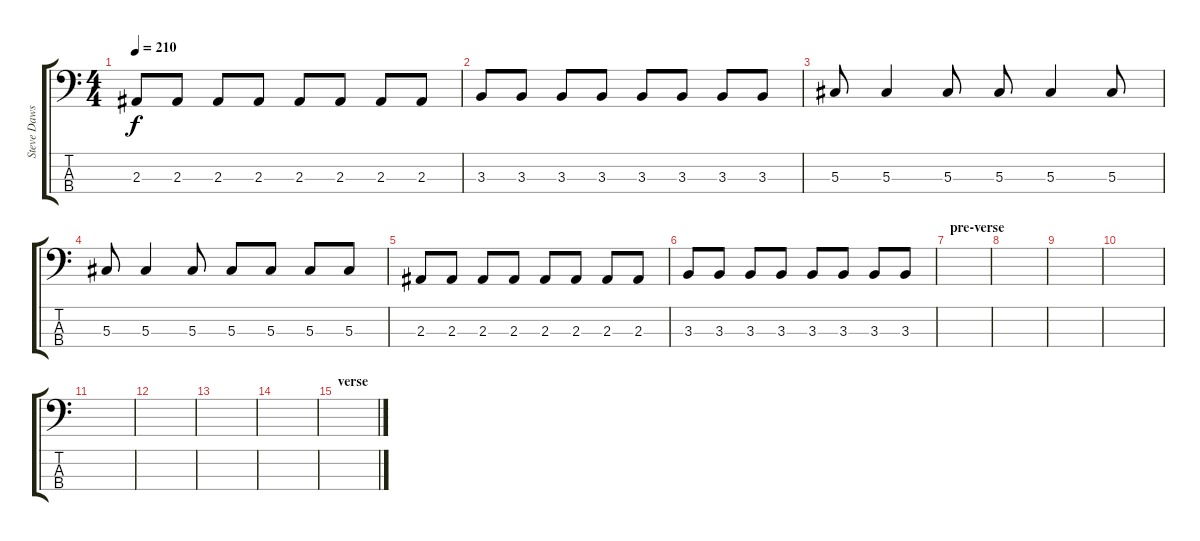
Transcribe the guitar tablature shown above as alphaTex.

\track ("Steve Dawson" "Steve Daws") {instrument electricbassfinger}
\staff {score tabs}
\tuning (Gb2 Db2 Ab1 Eb1) {hide}
\ts (4 4)
\tempo 210
\clef f4
\ks c
2.3.8{dy f} 2.3.8 2.3.8 2.3.8 2.3.8 2.3.8 2.3.8 2.3.8 |
3.3.8 3.3.8 3.3.8 3.3.8 3.3.8 3.3.8 3.3.8 3.3.8 |
5.3.8 5.3.4 5.3.8 5.3.8 5.3.4 5.3.8 |
5.3.8 5.3.4 5.3.8 5.3.8 5.3.8 5.3.8 5.3.8 |
2.3.8 2.3.8 2.3.8 2.3.8 2.3.8 2.3.8 2.3.8 2.3.8 |
3.3.8 3.3.8 3.3.8 3.3.8 3.3.8 3.3.8 3.3.8 3.3.8 |
\section ("" "pre-verse")
|
|
|
|
|
|
|
|
\section ("" "verse")
